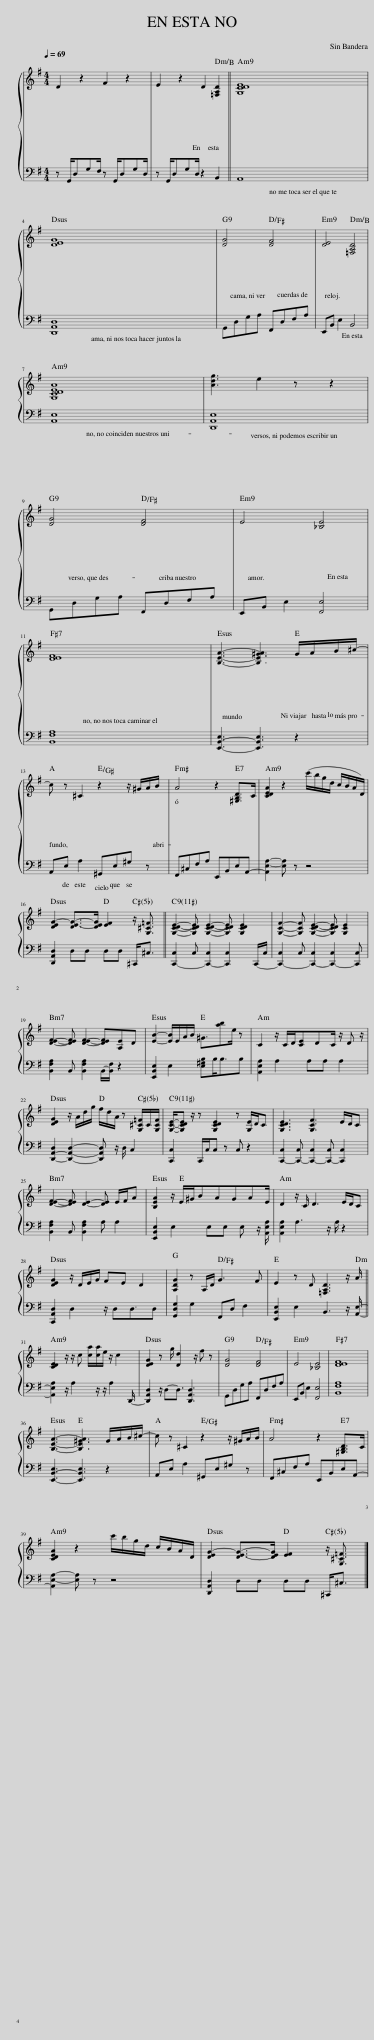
X:1
%%score { 1 | 2 }
L:1/8
Q:1/4=69
M:4/4
I:linebreak $
K:G
V:1 treble
V:2 bass
V:1
 D2 z2 F2 z2 | E2 z2 D2 [=F,A,D]2 || [G,CDE]8 |$ [DEG]8 | [DG]4 [DF]4 | %5
 [DE]4 [=F,A,D]4 |$ [G,CDEA]8 | [Adg]3 e2 z z2 |$ [DG]4 [DF]4 | E4 [_B,E]4 |$ %10
 [DEF]8 | [B,EA]3- [B,E^GA]3 G/A/B/^c/- |$ c z ^C2 z2 z/ ^G/A/B/ | A4 z2 [^G,B,D]>C | [CDEA]2 z2 (c'/b/g/d/ c/B/A/D/) |$ %15
 [DEG-]2 [DE-G-]>[DEG] [EF]2 z/ [G,^C=F]3/2 || [G,CDE]2- [G,CDE] [G,CDE]2- [G,CDE] [G,CDE]2 | [G,CF]2- [G,CF] [G,CDE]2- [G,CDE] [G,CE]2 |$ [DEF]2- [DEF] [DEF]2- [DEF][A,E]D | [EB]2- [EB]/E/A/B/ ^G3/2[ab]e/ z | %20
 C2 z/ C/D/[CE]DC/ z/ D z/ |$ [DEG]2 z/ A/d/g/ f/d/A/ z [G,^C=F]/C/[G,CF]/ | [G,CE]/-[G,CDE] z/ z [G,CDE]2 z [G,E]/D/C | [G,CDE]3 [G,CF]3 E/D/C |$ [DEF]2- [DEF] [DE]2- [DE] E/F/A | %25
 [B,EA]2 z/ E/^G/BAGAE/ | D2 z/ C/ D3 E/D/C |$ [DEG]2 z/ D/E/G/ FE D2 | [A,DG]2 z A,/D/ G3 F | E2 z D [=F,A,D]3 z/ A/ ||$ %30
 [CDE]2 z/ z/ c [ca]/[ca]/e/ z/ c2 | [DEG]2 z g/ [Dd]2 z/ f z | [DG]4 [DF]4 | E4 [_B,E]4 | [DEF]8 |$ %35
 [B,EA]3- [B,E^GA]3 G/A/B/^c/- | c z ^C2 z2 z/ ^G/A/B/ | A4 z2 [^G,B,D]>C |$ [CDEA]2 z2 c'/b/g/d/ c/B/A/D/ | [DEG-]2 [DE-G-]>[DEG] [EF]2 z/ [G,^C=F]3/2 |] %40
V:2
 z G,,/D,G,F,/ z G,,/D,G,D,/ | z G,,/D,G,D,/ z2 B,,2 || A,,8 |$ [D,,A,,D,]8 | G,,D,G,A, F,,D,F,A, | %5
 E,,B,, E,2 B,,4 |$ [A,,E,]8 | [D,,A,,E,]8 |$ G,,D,G,A, F,,D,F,A, | E,,B,, E,2 [F,,E,]4 |$ %10
 [B,,F,A,]8 | [E,,-B,,-E,]3 [E,,B,,E,]3 z2 |$ A,,E, A,2 ^G,,E,^G, z | F,,^C,F,A, E,,B,,E,A,,- | [A,,E,-A,-]2 [E,A,] z z4 |$ %15
 [D,,A,,D,]2 D,D, D,D, ^C,,<^C, || [C,,-C,]2 C, [C,,-C,]2 [C,,C,]2 C,,/-C,/ | [C,,-C,]2 C, [C,,-C,]2 [C,,-C,]2 [C,,C,] |$ [B,,F,A,]2 B,, [B,,F,A,]2 B,,/-[B,,F,]/ z2 | [E,,B,,E,]2 E,2 [E,^G,B,]B,<B,B, | %20
 [A,,E,A,]2 A,2 A,A, A,2 |$ [D,,-A,,-D,]2 [D,,A,,D,]2- [D,,A,,D,] z/ D,/ C,2 | [C,,C,]2 C,,/C,/C, z C, z2 | [C,,-C,]2 [C,,-C,] [C,,-C,]2 [C,,-C,] [C,,C,]2 |$ [B,,F,A,]2 B,, [B,,F,A,]2 A, A,2 | %25
 [E,,B,,E,]2 E,2 E,E, E, z/ [A,,E,A,]/ | [A,,E,A,]2 A,3 z/ A,/ z2 |$ [C,,A,,D,]2 D,2 z/ D,D,3/2D, | [G,,D,G,]2 G,2 F,,D, F,2 | [E,,B,,E,]2 E,2 B,,3 z/ [A,,E,]/- ||$ %30
 [A,,E,A,]2 z/ A,2 z/ z/ A,2 D,,/- | [D,,A,,D,]2 z/ D,-D,3/2 [D,,A,,D,]3 | G,,D,G,A, F,,D,F,A, | E,,B,, E,2 [F,,E,]4 | [B,,F,A,]8 |$ %35
 [E,,-B,,-E,]3 [E,,B,,E,]3 z2 | A,,E, A,2 ^G,,E,^G, z | F,,^C,F,A, E,,B,,E,A,,- |$ [A,,E,-A,-]2 [E,A,] z z4 | [D,,A,,D,]2 D,D, D,D, ^C,,<^C, |] %40
